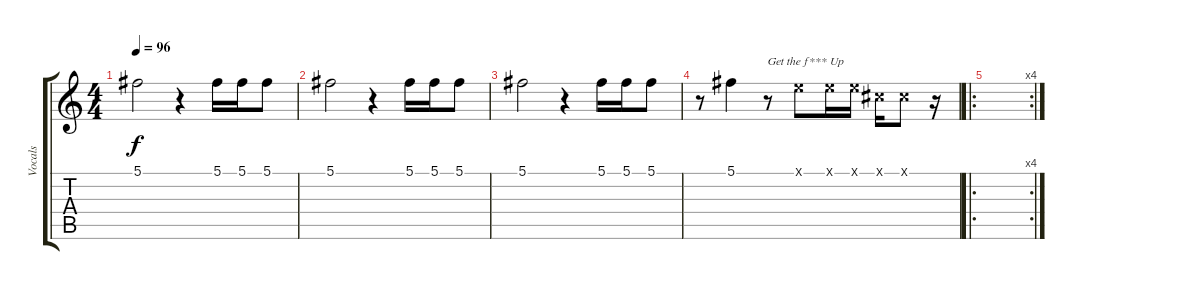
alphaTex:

\track ("Vocals" "Vocals") {instrument distortionguitar}
\staff {score tabs}
\tuning (Db4 Ab3 E3 B2 Gb2 Db2) {hide}
\ts (4 4)
\tempo 96
\clef g2
\ks c
5.1.2{dy f} r.4 5.1.16 5.1.16 5.1.8 |
5.1.2 r.4 5.1.16 5.1.16 5.1.8 |
5.1.2 r.4 5.1.16 5.1.16 5.1.8 |
r.8 5.1.4 r.8{txt "Get the f*** Up"} 3.1{x}.8 3.1{x}.16 3.1{x}.16 0.1{x}.16 0.1{x}.8 r.16 |
\ro
\rc 4
